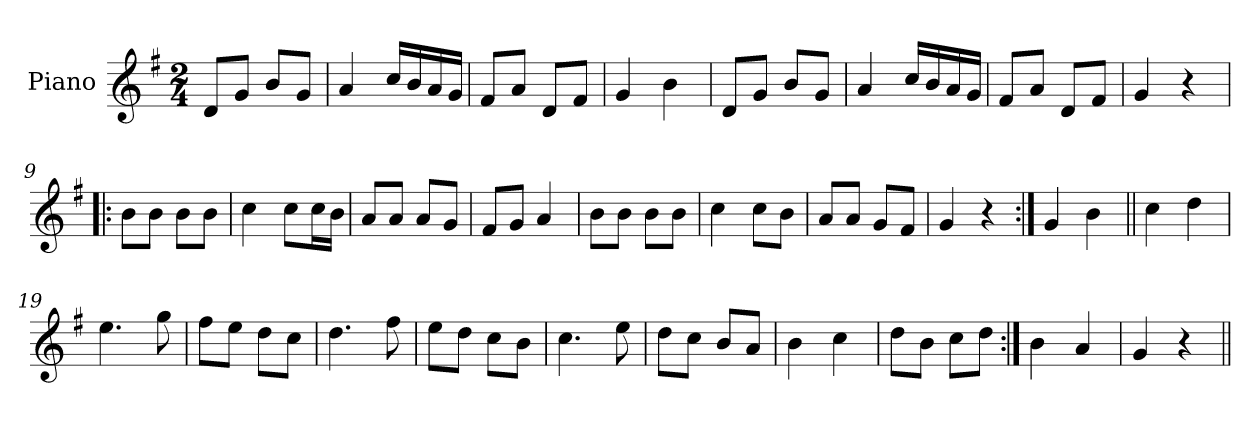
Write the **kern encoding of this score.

**kern
*part1
*staff1
*I"Piano
*I'Pno
*clefG2
*k[f#]
*G:
*M2/4
=1
8d/L
8g/J
8b/L
8g/J
=2
4a/
16cc/LL
16b/
16a/
16g/JJ
=3
8f#/L
8a/J
8d/L
8f#/J
=4
4g/
4b\
=5
8d/L
8g/J
8b/L
8g/J
=6
4a/
16cc/LL
16b/
16a/
16g/JJ
=7
8f#/L
8a/J
8d/L
8f#/J
=8
4g/
4r
=9!|:
8b\L
8b\J
8b\L
8b\J
!!LO:LB:g=z
=10
4cc\
8cc\L
16cc\L
16b\JJ
=11
8a/L
8a/J
8a/L
8g/J
=12
8f#/L
8g/J
4a/
=13
8b\L
8b\J
8b\L
8b\J
=14
4cc\
8cc\L
8b\J
=15
8a/L
8a/J
8g/L
8f#/J
=16
4g/
4r
=17:|!
4g/
4b\
=18||
4cc\
4dd\
=19
4.ee\
8gg\
!!LO:LB:g=z
=20
8ff#\L
8ee\J
8dd\L
8cc\J
=21
4.dd\
8ff#\
=22
8ee\L
8dd\J
8cc\L
8b\J
=23
4.cc\
8ee\
=24
8dd\L
8cc\J
8b/L
8a/J
=25
4b\
4cc\
=26
8dd\L
8b\J
8cc\L
8dd\J
=27:|!
4b\
4a/
=28
4g/
4r
=||
*-
